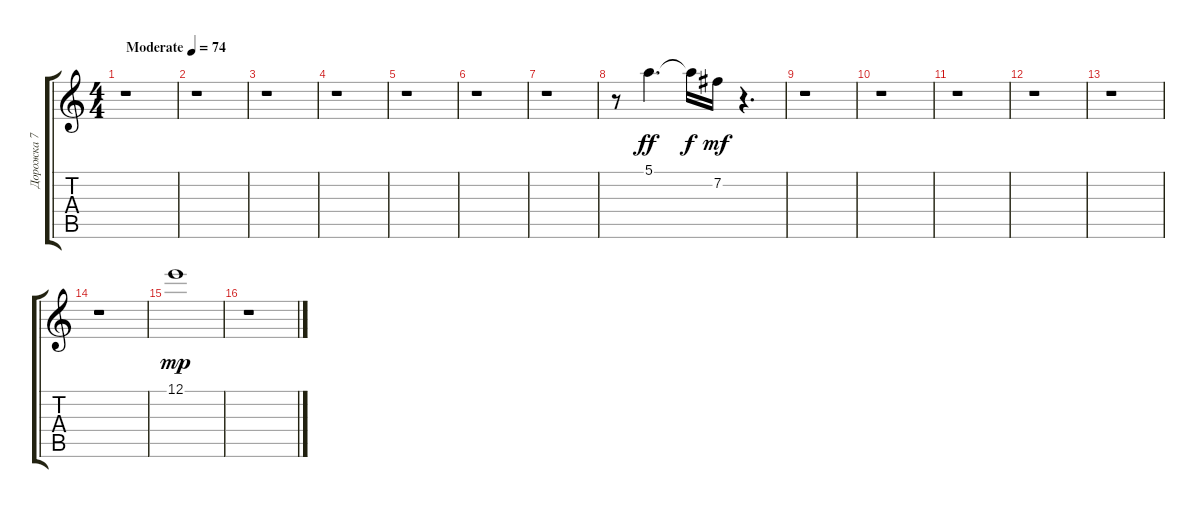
\track ("Дорожка 7" "Дорожка 7") {instrument distortionguitar}
\staff {score tabs}
\tuning (E4 B3 G3 D3 A2 E2) {hide}
\ts (4 4)
\tempo (74 "Moderate")
\clef g2
\ks c
r.1{dy ff instrument distortionguitar} |
r.1 |
r.1 |
r.1 |
r.1 |
r.1 |
r.1 |
r.8 5.1.4{d volume 11} 5.1{t}.16{dy f} 7.2.16{dy mf} r.4{d} |
r.1 |
r.1 |
r.1 |
r.1 |
r.1 |
r.1 |
12.1.1{dy mp balance 4} |
r.1
